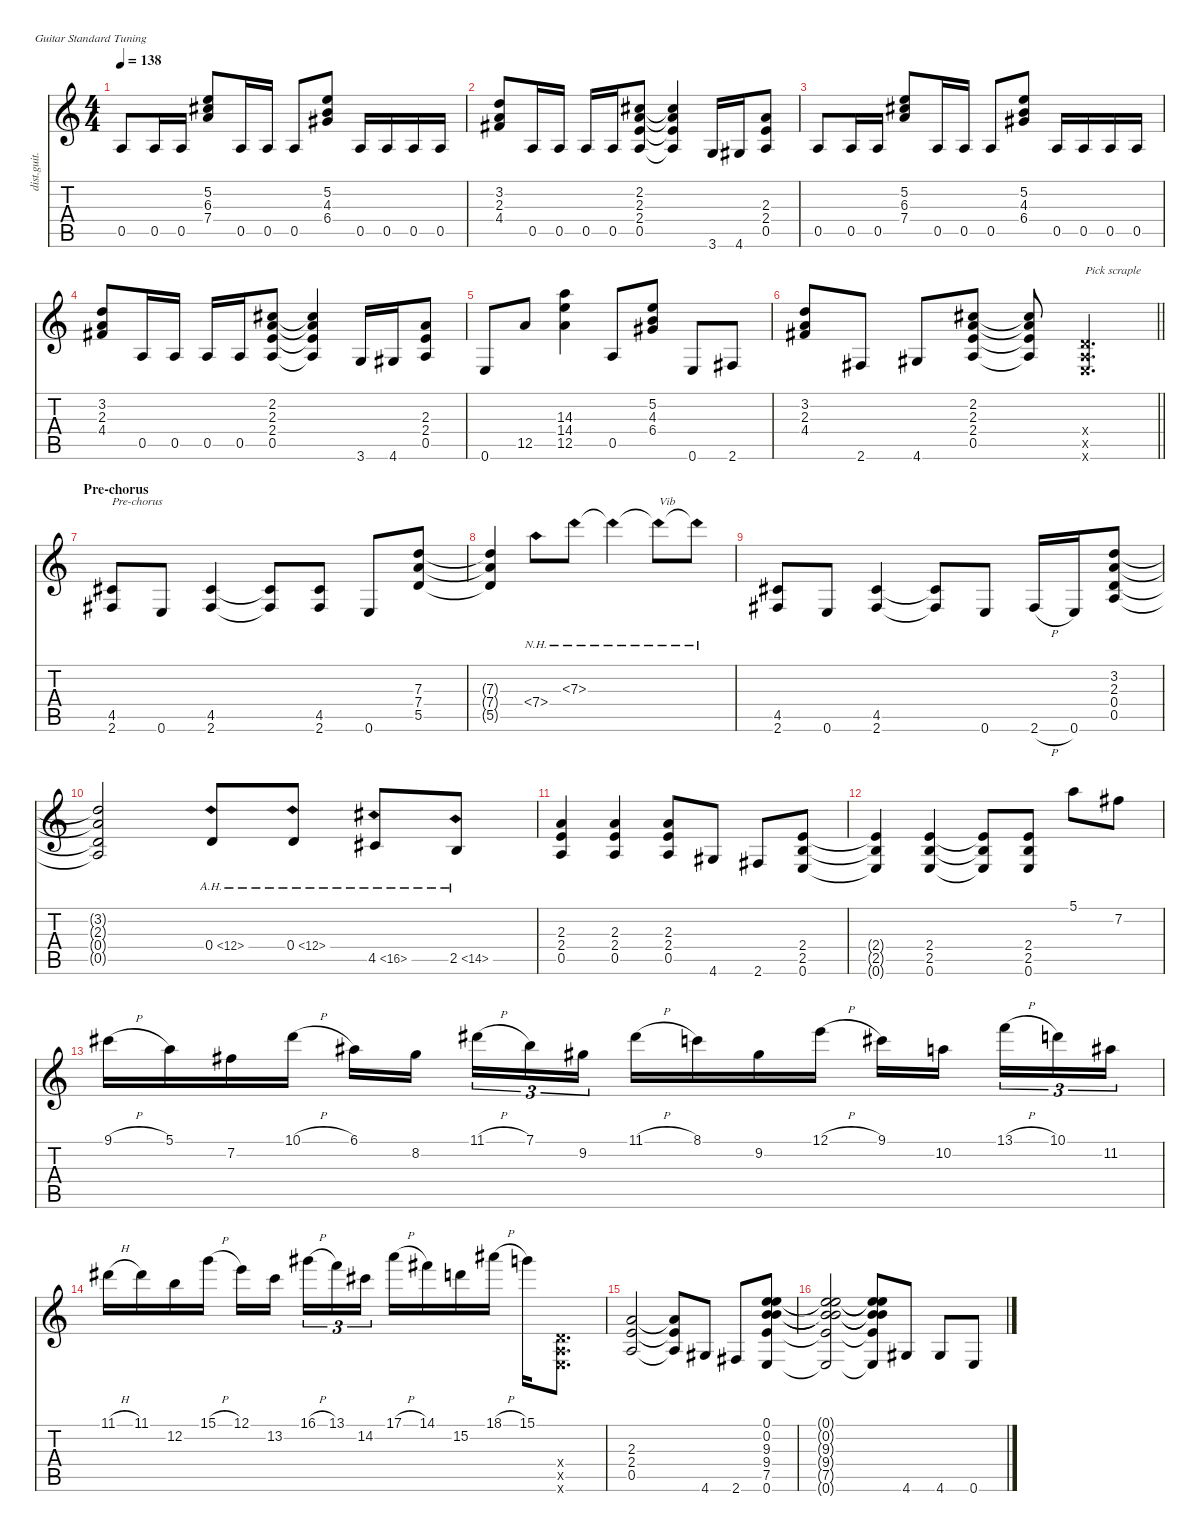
\defaultSystemsLayout 4
\hideDynamics
\bracketExtendMode nobrackets
\otherSystemsTrackNameOrientation horizontal
\track ("Rythmique" "dist.guit.") {instrument distortionguitar}
\staff {score tabs}
\tuning (E4 B3 G3 D3 A2 E2)
\ts (4 4)
\tempo 138
\clef g2
\ks c
0.5.8{dy f beam Up} 0.5.16{beam Up} 0.5.16{beam Up} (5.2 6.3{acc #} 7.4).8{beam Up} 0.5.16{beam Up} 0.5.16{beam Up} 0.5.8{beam Up} (5.2 4.3 6.4{acc #}).8{beam Up} 0.5.16{beam Up} 0.5.16{beam Up} 0.5.16{beam Up} 0.5.16{beam Up} |
(3.2 2.3 4.4{acc #}).8{beam Up} 0.5.16{beam Up} 0.5.16{beam Up} 0.5.16{beam Up} 0.5.16{beam Up} (2.2{acc #} 2.3 2.4 0.5).8{beam Up} (2.2{t acc #} 2.3{t} 2.4{t} 0.5{t}).4{beam Up} 3.6.16{beam Up} 4.6{acc #}.16{beam Up} (2.3 2.4 0.5).8{beam Up} |
0.5.8{beam Up} 0.5.16{beam Up} 0.5.16{beam Up} (5.2 6.3{acc #} 7.4).8{beam Up} 0.5.16{beam Up} 0.5.16{beam Up} 0.5.8{beam Up} (5.2 4.3 6.4{acc #}).8{beam Up} 0.5.16{beam Up} 0.5.16{beam Up} 0.5.16{beam Up} 0.5.16{beam Up} |
(3.2 2.3 4.4{acc #}).8{beam Up} 0.5.16{beam Up} 0.5.16{beam Up} 0.5.16{beam Up} 0.5.16{beam Up} (2.2{acc #} 2.3 2.4 0.5).8{beam Up} (2.2{t acc #} 2.3{t} 2.4{t} 0.5{t}).4{beam Up} 3.6.16{beam Up} 4.6{acc #}.16{beam Up} (2.3 2.4 0.5).8{beam Up} |
0.6.8{beam Up} 12.5.8{beam Up} (14.3 14.4 12.5).4{beam Down} 0.5.8{beam Up} (5.2 4.3 6.4{acc #}).8{beam Up} 0.6.8{beam Up} 2.6{acc #}.8{beam Up} |
\barLineRight lightlight
(3.2 2.3 4.4{acc #}).8{beam Up} 2.6{acc #}.8{beam Up} 4.6{acc #}.8{beam Up} (2.2{acc #} 2.3 2.4 0.5).8{beam Up} (2.2{t acc #} 2.3{t} 2.4{t} 0.5{t}).8{beam Up} (0.4{x} 0.5{x} 0.6{x}).4{d txt "Pick scraple" beam Up} |
\section ("" "Pre-chorus")
(4.5{acc #} 2.6{acc #}).8{txt "Pre-chorus" beam Up} 0.6.8{beam Up} (4.5{acc #} 2.6{acc #}).4{beam Up} (4.5{t acc #} 2.6{t acc #}).8{beam Up} (4.5{acc #} 2.6{acc #}).8{beam Up} 0.6.8{beam Up} (7.3 7.4 5.5).8{beam Up} |
(7.3{t} 7.4{t} 5.5{t}).4{beam Up} 7.4{nh}.8{beam Down} 7.3{nh}.8{beam Down} 7.3{nh t}.4{beam Down} 7.3{nh t}.8{txt "Vib" beam Down} 7.3{nh t}.8{beam Down} |
(4.5{acc #} 2.6{acc #}).8{beam Up} 0.6.8{beam Up} (4.5{acc #} 2.6{acc #}).4{beam Up} (4.5{t acc #} 2.6{t acc #}).8{beam Up} 0.6.8{beam Up} 2.6{h acc #}.16{beam Up} 0.6.16{beam Up} (3.2 2.3 0.4 0.5).8{beam Up} |
(3.2{t} 2.3{t} 0.4{t} 0.5{t}).2{beam Up} 0.4{ah 12}.8{beam Up} 0.4{ah 12}.8{beam Up} 4.5{ah 12 acc #}.8{beam Up} 2.5{ah 12}.8{beam Up} |
(2.3 2.4 0.5).4{beam Up} (2.3 2.4 0.5).4{beam Up} (2.3 2.4 0.5).8{beam Up} 4.6{acc #}.8{beam Up} 2.6{acc #}.8{beam Up} (2.4 2.5 0.6).8{beam Up} |
(2.4{t} 2.5{t} 0.6{t}).4{beam Up} (2.4 2.5 0.6).4{beam Up} (2.4{t} 2.5{t} 0.6{t}).8{beam Up} (2.4 2.5 0.6).8{beam Up} 5.1.8{beam Down} 7.2{acc #}.8{beam Down} |
9.1{h acc #}.16{beam Down} 5.1.16{beam Down} 7.2{acc #}.16{beam Down} 10.1{h}.16{beam Down} 6.1{acc #}.16{beam Down} 8.2.16{beam Down} 11.1{h acc #}.16{tu (3 2) beam Down} 7.1.16{tu (3 2) beam Down} 9.2{acc #}.16{tu (3 2) beam Down} 11.1{h acc #}.16{beam Down} 8.1.16{beam Down} 9.2{acc #}.16{beam Down} 12.1{h}.16{beam Down} 9.1{acc #}.16{beam Down} 10.2.16{beam Down} 13.1{h}.16{tu (3 2) beam Down} 10.1.16{tu (3 2) beam Down} 11.2{acc #}.16{tu (3 2) beam Down} |
11.1{h acc #}.16{beam Down} 11.1{acc #}.16{beam Down} 12.2.16{beam Down} 15.1{h}.16{beam Down} 12.1.16{beam Down} 13.2.16{beam Down} 16.1{h acc #}.16{tu (3 2) beam Down} 13.1.16{tu (3 2) beam Down} 14.2{acc #}.16{tu (3 2) beam Down} 17.1{h}.16{beam Down} 14.1{acc #}.16{beam Down} 15.2.16{beam Down} 18.1{h acc #}.16{beam Down} 15.1.16{beam Down} (0.4{x} 0.5{x} 0.6{x}).8{d beam Down} |
(2.3 2.4 0.5).2{beam Up} (2.3{t} 2.4{t} 0.5{t}).8{beam Up} 4.6{acc #}.8{beam Up} 2.6{acc #}.8{beam Up} (0.1 0.2 9.3 9.4 7.5 0.6).8{beam Up} |
(0.1{t} 0.2{t} 9.3{t} 9.4{t} 7.5{t} 0.6{t}).2{beam Up} (0.1{t} 0.2{t} 9.3{t} 9.4{t} 7.5{t} 0.6{t}).8{beam Up} 4.6{acc #}.8{beam Up} 4.6{acc #}.8{beam Up} 0.6.8{beam Up}
